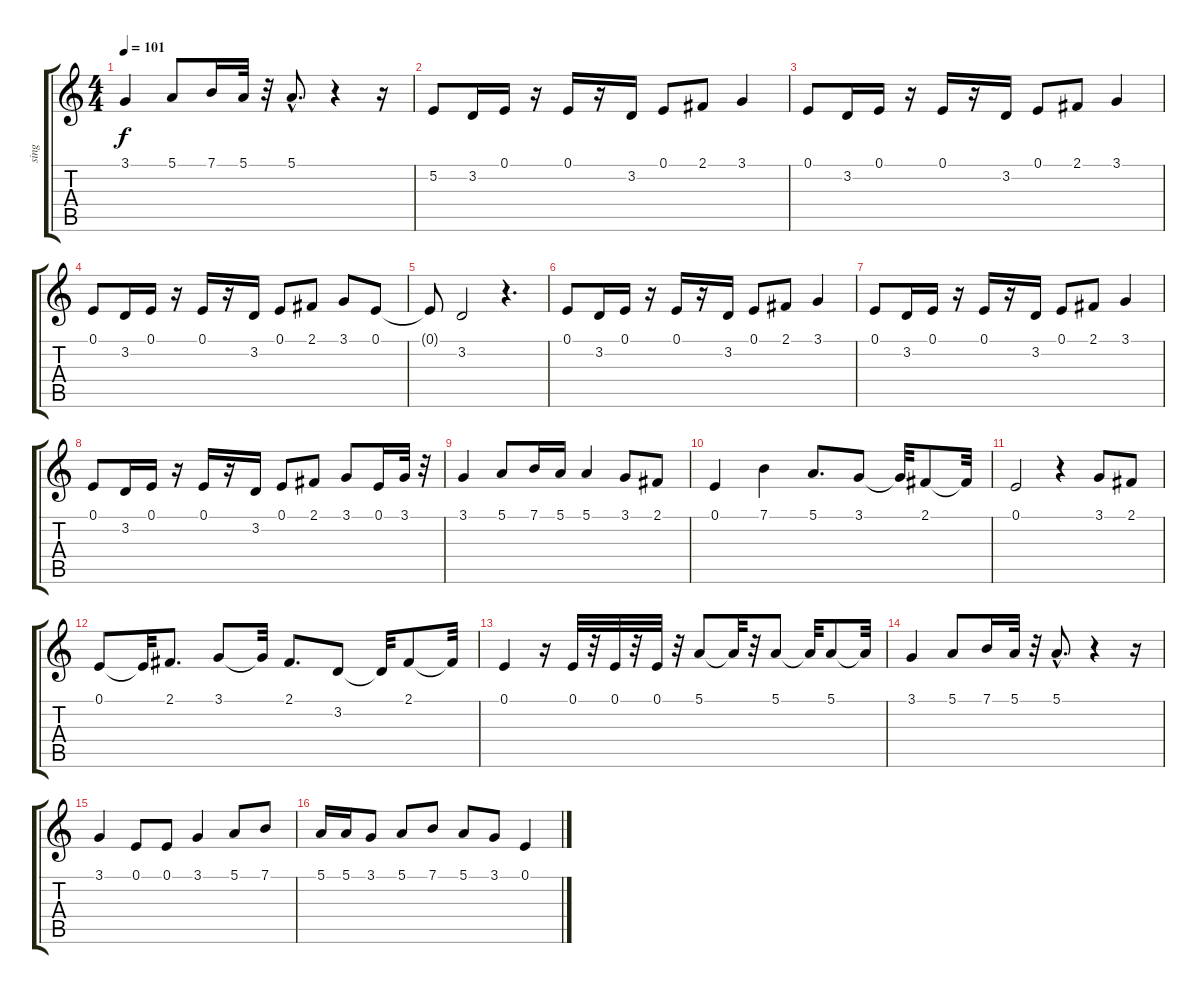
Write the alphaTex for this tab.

\track ("sing" "sing") {instrument altosax}
\staff {score tabs}
\tuning (E4 B3 G3 D3 A2 E2) {hide}
\ts (4 4)
\tempo 101
\clef g2
\ks c
3.1.4{dy f} 5.1.8 7.1.16 5.1.32 r.32 5.1{hac}.8{d} r.4 r.16 |
5.2.8 3.2.16 0.1.16 r.16 0.1.16 r.16 3.2.16 0.1.8 2.1.8 3.1.4 |
0.1.8 3.2.16 0.1.16 r.16 0.1.16 r.16 3.2.16 0.1.8 2.1.8 3.1.4 |
0.1.8 3.2.16 0.1.16 r.16 0.1.16 r.16 3.2.16 0.1.8 2.1.8 3.1.8 0.1.8 |
0.1{t}.8 3.2.2 r.4{d} |
0.1.8 3.2.16 0.1.16 r.16 0.1.16 r.16 3.2.16 0.1.8 2.1.8 3.1.4 |
0.1.8 3.2.16 0.1.16 r.16 0.1.16 r.16 3.2.16 0.1.8 2.1.8 3.1.4 |
0.1.8 3.2.16 0.1.16 r.16 0.1.16 r.16 3.2.16 0.1.8 2.1.8 3.1.8 0.1.16 3.1.32 r.32 |
3.1.4 5.1.8 7.1.16 5.1.16 5.1.4 3.1.8 2.1.8 |
0.1.4 7.1.4 5.1.8{d} 3.1.8 3.1{t}.32 2.1.8 2.1{t}.32 |
0.1.2 r.4 3.1.8 2.1.8 |
0.1.8 0.1{t}.32 2.1.8{d} 3.1.8 3.1{t}.32 2.1.8{d} 3.2.8 3.2{t}.32 2.1.8 2.1{t}.32 |
0.1.4 r.16 0.1.32 r.32 0.1.32 r.32 0.1.32 r.32 5.1.8 5.1{t}.32 r.32 5.1.8 5.1{t}.32 5.1.8 5.1{t}.32 |
3.1.4 5.1.8 7.1.16 5.1.32 r.32 5.1{hac}.8{d} r.4 r.16 |
3.1.4 0.1.8 0.1.8 3.1.4 5.1.8 7.1.8 |
5.1.16 5.1.16 3.1.8 5.1.8 7.1.8 5.1.8 3.1.8 0.1.4
